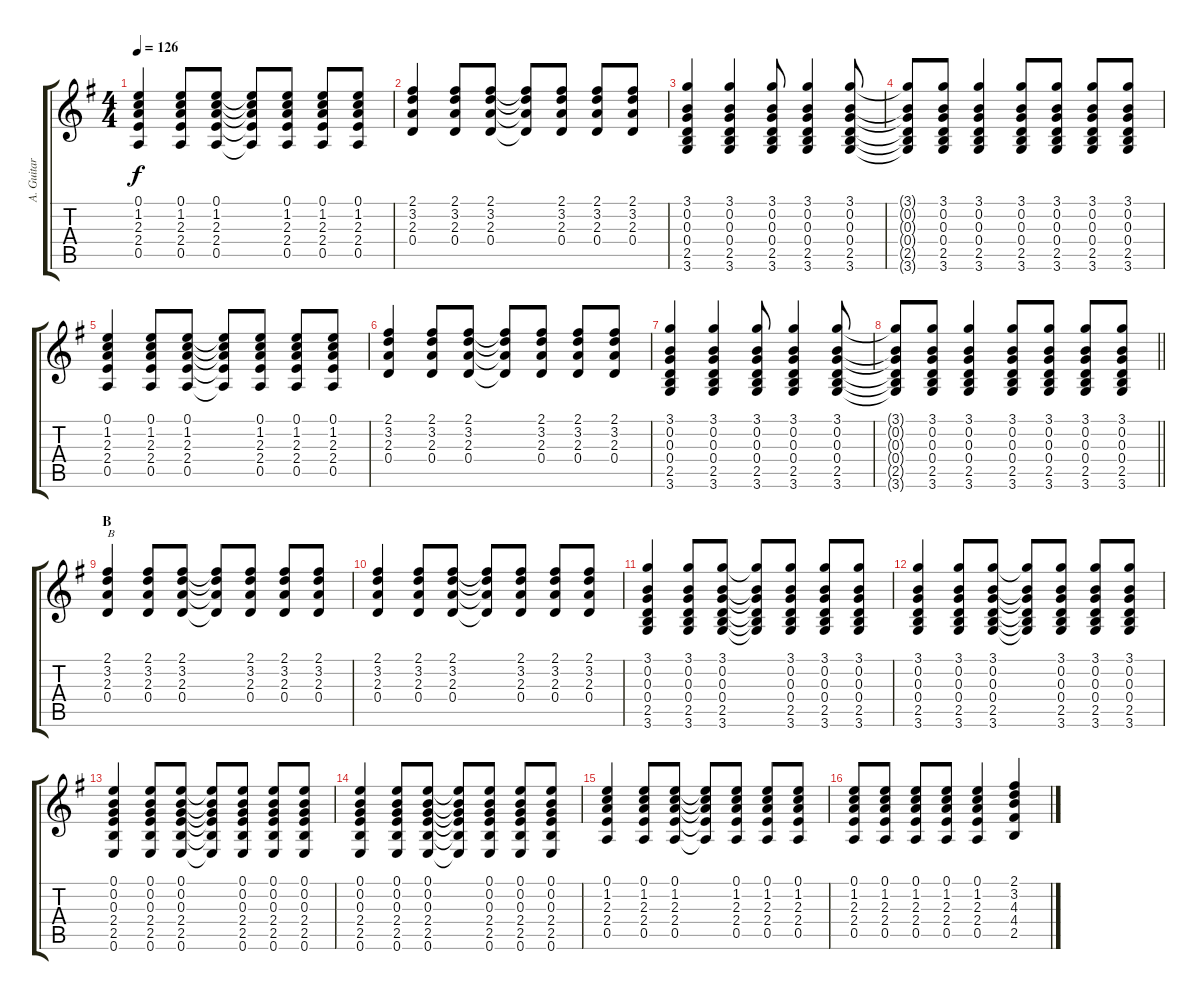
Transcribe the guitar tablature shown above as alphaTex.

\track ("A. Guitar" "A. Guitar") {instrument acousticguitarnylon}
\staff {score tabs}
\tuning (E4 B3 G3 D3 A2 E2) {hide}
\ts (4 4)
\tempo 126
\clef g2
\ks g
(0.1 1.2 2.3 2.4 0.5).4{dy f} (0.1 1.2 2.3 2.4 0.5).8 (0.1 1.2 2.3 2.4 0.5).8 (0.1{t} 1.2{t} 2.3{t} 2.4{t} 0.5{t}).8 (0.1 1.2 2.3 2.4 0.5).8 (0.1 1.2 2.3 2.4 0.5).8 (0.1 1.2 2.3 2.4 0.5).8 |
(2.1 3.2 2.3 0.4).4 (2.1 3.2 2.3 0.4).8 (2.1 3.2 2.3 0.4).8 (2.1{t} 3.2{t} 2.3{t} 0.4{t}).8 (2.1 3.2 2.3 0.4).8 (2.1 3.2 2.3 0.4).8 (2.1 3.2 2.3 0.4).8 |
(3.1 0.2 0.3 0.4 2.5 3.6).4 (3.1 0.2 0.3 0.4 2.5 3.6).4 (3.1 0.2 0.3 0.4 2.5 3.6).8 (3.1 0.2 0.3 0.4 2.5 3.6).4 (3.1 0.2 0.3 0.4 2.5 3.6).8 |
(3.1{t} 0.2{t} 0.3{t} 0.4{t} 2.5{t} 3.6{t}).8 (3.1 0.2 0.3 0.4 2.5 3.6).8 (3.1 0.2 0.3 0.4 2.5 3.6).4 (3.1 0.2 0.3 0.4 2.5 3.6).8 (3.1 0.2 0.3 0.4 2.5 3.6).8 (3.1 0.2 0.3 0.4 2.5 3.6).8 (3.1 0.2 0.3 0.4 2.5 3.6).8 |
(0.1 1.2 2.3 2.4 0.5).4 (0.1 1.2 2.3 2.4 0.5).8 (0.1 1.2 2.3 2.4 0.5).8 (0.1{t} 1.2{t} 2.3{t} 2.4{t} 0.5{t}).8 (0.1 1.2 2.3 2.4 0.5).8 (0.1 1.2 2.3 2.4 0.5).8 (0.1 1.2 2.3 2.4 0.5).8 |
(2.1 3.2 2.3 0.4).4 (2.1 3.2 2.3 0.4).8 (2.1 3.2 2.3 0.4).8 (2.1{t} 3.2{t} 2.3{t} 0.4{t}).8 (2.1 3.2 2.3 0.4).8 (2.1 3.2 2.3 0.4).8 (2.1 3.2 2.3 0.4).8 |
(3.1 0.2 0.3 0.4 2.5 3.6).4 (3.1 0.2 0.3 0.4 2.5 3.6).4 (3.1 0.2 0.3 0.4 2.5 3.6).8 (3.1 0.2 0.3 0.4 2.5 3.6).4 (3.1 0.2 0.3 0.4 2.5 3.6).8 |
\barLineRight lightlight
(3.1{t} 0.2{t} 0.3{t} 0.4{t} 2.5{t} 3.6{t}).8 (3.1 0.2 0.3 0.4 2.5 3.6).8 (3.1 0.2 0.3 0.4 2.5 3.6).4 (3.1 0.2 0.3 0.4 2.5 3.6).8 (3.1 0.2 0.3 0.4 2.5 3.6).8 (3.1 0.2 0.3 0.4 2.5 3.6).8 (3.1 0.2 0.3 0.4 2.5 3.6).8 |
\section ("" "B")
(2.1 3.2 2.3 0.4).4{txt "B"} (2.1 3.2 2.3 0.4).8 (2.1 3.2 2.3 0.4).8 (2.1{t} 3.2{t} 2.3{t} 0.4{t}).8 (2.1 3.2 2.3 0.4).8 (2.1 3.2 2.3 0.4).8 (2.1 3.2 2.3 0.4).8 |
(2.1 3.2 2.3 0.4).4 (2.1 3.2 2.3 0.4).8 (2.1 3.2 2.3 0.4).8 (2.1{t} 3.2{t} 2.3{t} 0.4{t}).8 (2.1 3.2 2.3 0.4).8 (2.1 3.2 2.3 0.4).8 (2.1 3.2 2.3 0.4).8 |
(3.1 0.2 0.3 0.4 2.5 3.6).4 (3.1 0.2 0.3 0.4 2.5 3.6).8 (3.1 0.2 0.3 0.4 2.5 3.6).8 (3.1{t} 0.2{t} 0.3{t} 0.4{t} 2.5{t} 3.6{t}).8 (3.1 0.2 0.3 0.4 2.5 3.6).8 (3.1 0.2 0.3 0.4 2.5 3.6).8 (3.1 0.2 0.3 0.4 2.5 3.6).8 |
(3.1 0.2 0.3 0.4 2.5 3.6).4 (3.1 0.2 0.3 0.4 2.5 3.6).8 (3.1 0.2 0.3 0.4 2.5 3.6).8 (3.1{t} 0.2{t} 0.3{t} 0.4{t} 2.5{t} 3.6{t}).8 (3.1 0.2 0.3 0.4 2.5 3.6).8 (3.1 0.2 0.3 0.4 2.5 3.6).8 (3.1 0.2 0.3 0.4 2.5 3.6).8 |
(0.1 0.2 0.3 2.4 2.5 0.6).4 (0.1 0.2 0.3 2.4 2.5 0.6).8 (0.1 0.2 0.3 2.4 2.5 0.6).8 (0.1{t} 0.2{t} 0.3{t} 2.4{t} 2.5{t} 0.6{t}).8 (0.1 0.2 0.3 2.4 2.5 0.6).8 (0.1 0.2 0.3 2.4 2.5 0.6).8 (0.1 0.2 0.3 2.4 2.5 0.6).8 |
(0.1 0.2 0.3 2.4 2.5 0.6).4 (0.1 0.2 0.3 2.4 2.5 0.6).8 (0.1 0.2 0.3 2.4 2.5 0.6).8 (0.1{t} 0.2{t} 0.3{t} 2.4{t} 2.5{t} 0.6{t}).8 (0.1 0.2 0.3 2.4 2.5 0.6).8 (0.1 0.2 0.3 2.4 2.5 0.6).8 (0.1 0.2 0.3 2.4 2.5 0.6).8 |
(0.1 1.2 2.3 2.4 0.5).4 (0.1 1.2 2.3 2.4 0.5).8 (0.1 1.2 2.3 2.4 0.5).8 (0.1{t} 1.2{t} 2.3{t} 2.4{t} 0.5{t}).8 (0.1 1.2 2.3 2.4 0.5).8 (0.1 1.2 2.3 2.4 0.5).8 (0.1 1.2 2.3 2.4 0.5).8 |
(0.1 1.2 2.3 2.4 0.5).8 (0.1 1.2 2.3 2.4 0.5).8 (0.1 1.2 2.3 2.4 0.5).8 (0.1 1.2 2.3 2.4 0.5).8 (0.1 1.2 2.3 2.4 0.5).4 (2.1 3.2 4.3 4.4 2.5).4
